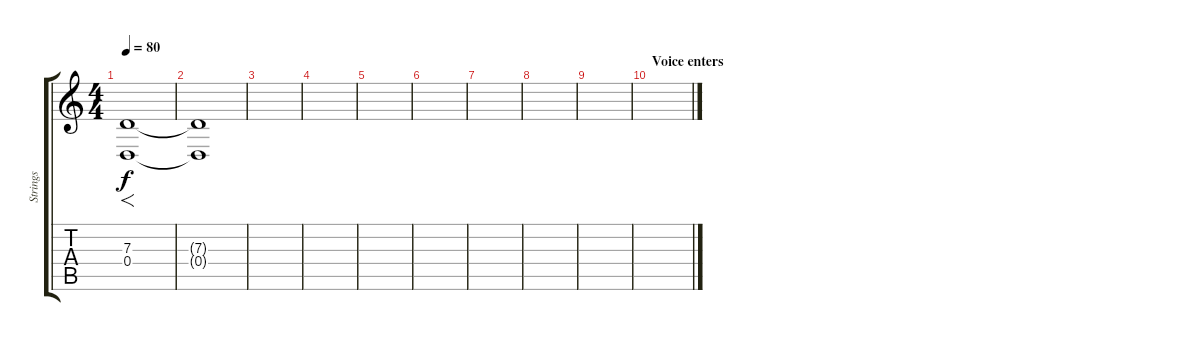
\track ("Strings" "Strings") {instrument tremolostrings}
\staff {score tabs}
\tuning (E4 B3 G3 D3 A2 E2) {hide}
\ts (4 4)
\tempo 80
\clef g2
\ks c
(7.3 0.4).1{f dy f instrument tremolostrings} |
(7.3{t} 0.4{t}).1 |
|
|
|
|
|
|
|
\section ("" "Voice enters")
